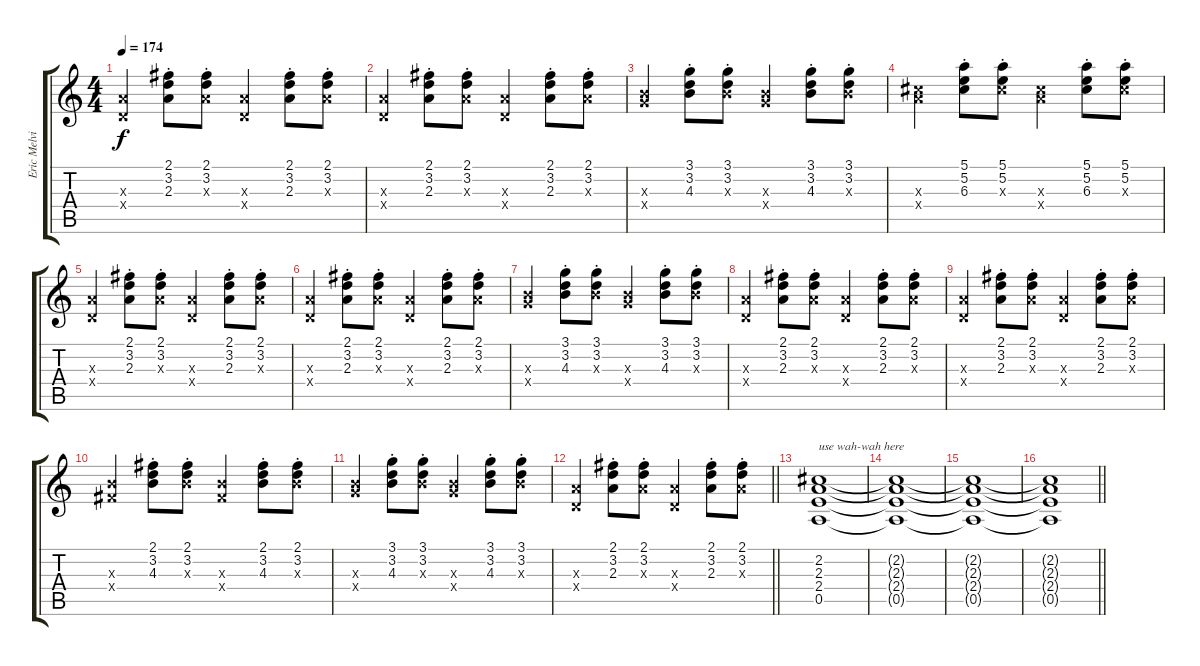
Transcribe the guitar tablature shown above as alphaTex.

\track ("Eric Melvin" "Eric Melvi") {instrument distortionguitar}
\staff {score tabs}
\tuning (E4 B3 G3 D3 A2 E2) {hide}
\ts (4 4)
\tempo 174
\clef g2
\ks c
(2.3{x} 0.4{x}).4{dy f} (2.1{st} 3.2{st} 2.3{st}).8 (2.1{st} 3.2{st} 2.3{st x}).8 (2.3{x} 0.4{x}).4 (2.1{st} 3.2{st} 2.3{st}).8 (2.1{st} 3.2{st} 2.3{st x}).8 |
(2.3{x} 0.4{x}).4 (2.1{st} 3.2{st} 2.3{st}).8 (2.1{st} 3.2{st} 2.3{st x}).8 (2.3{x} 0.4{x}).4 (2.1{st} 3.2{st} 2.3{st}).8 (2.1{st} 3.2{st} 2.3{st x}).8 |
(4.3{x} 5.4{x}).4 (3.1{st} 3.2{st} 4.3{st}).8 (3.1{st} 3.2{st} 4.3{st x}).8 (4.3{x} 5.4{x}).4 (3.1{st} 3.2{st} 4.3{st}).8 (3.1{st} 3.2{st} 4.3{st x}).8 |
(6.3{x} 7.4{x}).4 (5.1{st} 5.2{st} 6.3{st}).8 (5.1{st} 5.2{st} 6.3{st x}).8 (6.3{x} 7.4{x}).4 (5.1{st} 5.2{st} 6.3{st}).8 (5.1{st} 5.2{st} 6.3{st x}).8 |
(2.3{x} 0.4{x}).4 (2.1{st} 3.2{st} 2.3{st}).8 (2.1{st} 3.2{st} 2.3{st x}).8 (2.3{x} 0.4{x}).4 (2.1{st} 3.2{st} 2.3{st}).8 (2.1{st} 3.2{st} 2.3{st x}).8 |
(2.3{x} 0.4{x}).4 (2.1{st} 3.2{st} 2.3{st}).8 (2.1{st} 3.2{st} 2.3{st x}).8 (2.3{x} 0.4{x}).4 (2.1{st} 3.2{st} 2.3{st}).8 (2.1{st} 3.2{st} 2.3{st x}).8 |
(4.3{x} 5.4{x}).4 (3.1{st} 3.2{st} 4.3{st}).8 (3.1{st} 3.2{st} 4.3{st x}).8 (4.3{x} 5.4{x}).4 (3.1{st} 3.2{st} 4.3{st}).8 (3.1{st} 3.2{st} 4.3{st x}).8 |
(2.3{x} 0.4{x}).4 (2.1{st} 3.2{st} 2.3{st}).8 (2.1{st} 3.2{st} 2.3{st x}).8 (2.3{x} 0.4{x}).4 (2.1{st} 3.2{st} 2.3{st}).8 (2.1{st} 3.2{st} 2.3{st x}).8 |
(2.3{x} 0.4{x}).4 (2.1{st} 3.2{st} 2.3{st}).8 (2.1{st} 3.2{st} 2.3{st x}).8 (2.3{x} 0.4{x}).4 (2.1{st} 3.2{st} 2.3{st}).8 (2.1{st} 3.2{st} 2.3{st x}).8 |
(4.3{x} 4.4{x}).4 (2.1{st} 3.2{st} 4.3{st}).8 (2.1{st} 3.2{st} 4.3{st x}).8 (4.3{x} 4.4{x}).4 (2.1{st} 3.2{st} 4.3{st}).8 (2.1{st} 3.2{st} 4.3{st x}).8 |
(4.3{x} 5.4{x}).4 (3.1{st} 3.2{st} 4.3{st}).8 (3.1{st} 3.2{st} 4.3{st x}).8 (4.3{x} 5.4{x}).4 (3.1{st} 3.2{st} 4.3{st}).8 (3.1{st} 3.2{st} 4.3{st x}).8 |
\barLineRight lightlight
(2.3{x} 0.4{x}).4 (2.1{st} 3.2{st} 2.3{st}).8 (2.1{st} 3.2{st} 2.3{st x}).8 (2.3{x} 0.4{x}).4 (2.1{st} 3.2{st} 2.3{st}).8 (2.1{st} 3.2{st} 2.3{st x}).8 |
\section ("" "")
(2.2 2.3 2.4 0.5).1{txt "use wah-wah here" instrument overdrivenguitar} |
(2.2{t} 2.3{t} 2.4{t} 0.5{t}).1{volume 4} |
(2.2{t} 2.3{t} 2.4{t} 0.5{t}).1 |
\barLineRight lightlight
(2.2{t} 2.3{t} 2.4{t} 0.5{t}).1
